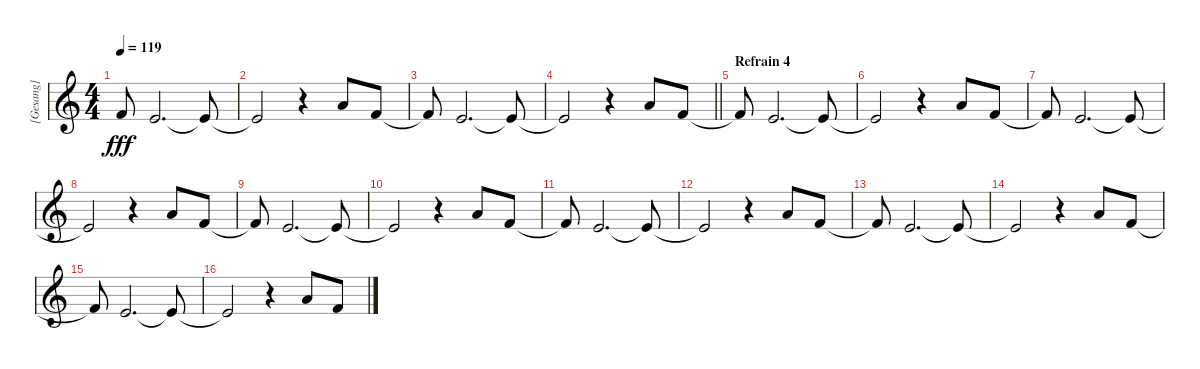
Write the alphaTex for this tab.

\track ("[Gesang]" "[Gesang]") {instrument altosax}
\staff {score}
\tuning (E4 B3 G3 D3 A2 E2) {hide}
\ts (4 4)
\tempo 119
\clef g2
\ks c
1.1{t}.8{dy fff} 0.1.2{d} 0.1{t}.8 |
0.1{t}.2 r.4 5.1.8 1.1.8 |
1.1{t}.8 0.1.2{d} 0.1{t}.8 |
\barLineRight lightlight
0.1{t}.2 r.4 5.1.8 1.1.8 |
\section ("" "Refrain 4")
1.1{t}.8 0.1.2{d} 0.1{t}.8 |
0.1{t}.2 r.4 5.1.8 1.1.8 |
1.1{t}.8 0.1.2{d} 0.1{t}.8 |
0.1{t}.2 r.4 5.1.8 1.1.8 |
1.1{t}.8 0.1.2{d} 0.1{t}.8 |
0.1{t}.2 r.4 5.1.8 1.1.8 |
1.1{t}.8 0.1.2{d} 0.1{t}.8 |
0.1{t}.2 r.4 5.1.8 1.1.8 |
1.1{t}.8 0.1.2{d} 0.1{t}.8 |
0.1{t}.2 r.4 5.1.8 1.1.8 |
1.1{t}.8 0.1.2{d} 0.1{t}.8 |
0.1{t}.2 r.4 5.1.8 1.1.8
